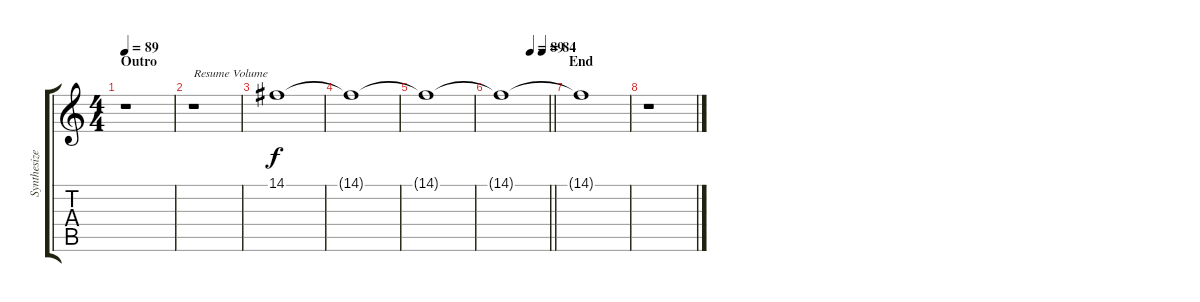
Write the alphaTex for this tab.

\track ("Synthesizer" "Synthesize") {instrument stringensemble2}
\staff {score tabs}
\tuning (E4 B3 G3 D3 A2 E2) {hide}
\ts (4 4)
\section ("" "Outro")
\tempo 89
\clef g2
\ks c
r.1{dy f} |
r.1{txt "Resume Volume" volume 4} |
14.1.1 |
14.1{t}.1 |
14.1{t}.1{volume 0} |
\tempo (89 0.625)
\tempo (84 0.875)
\barLineRight lightlight
14.1{t}.1 |
\section ("" "End")
14.1{t}.1 |
r.1
